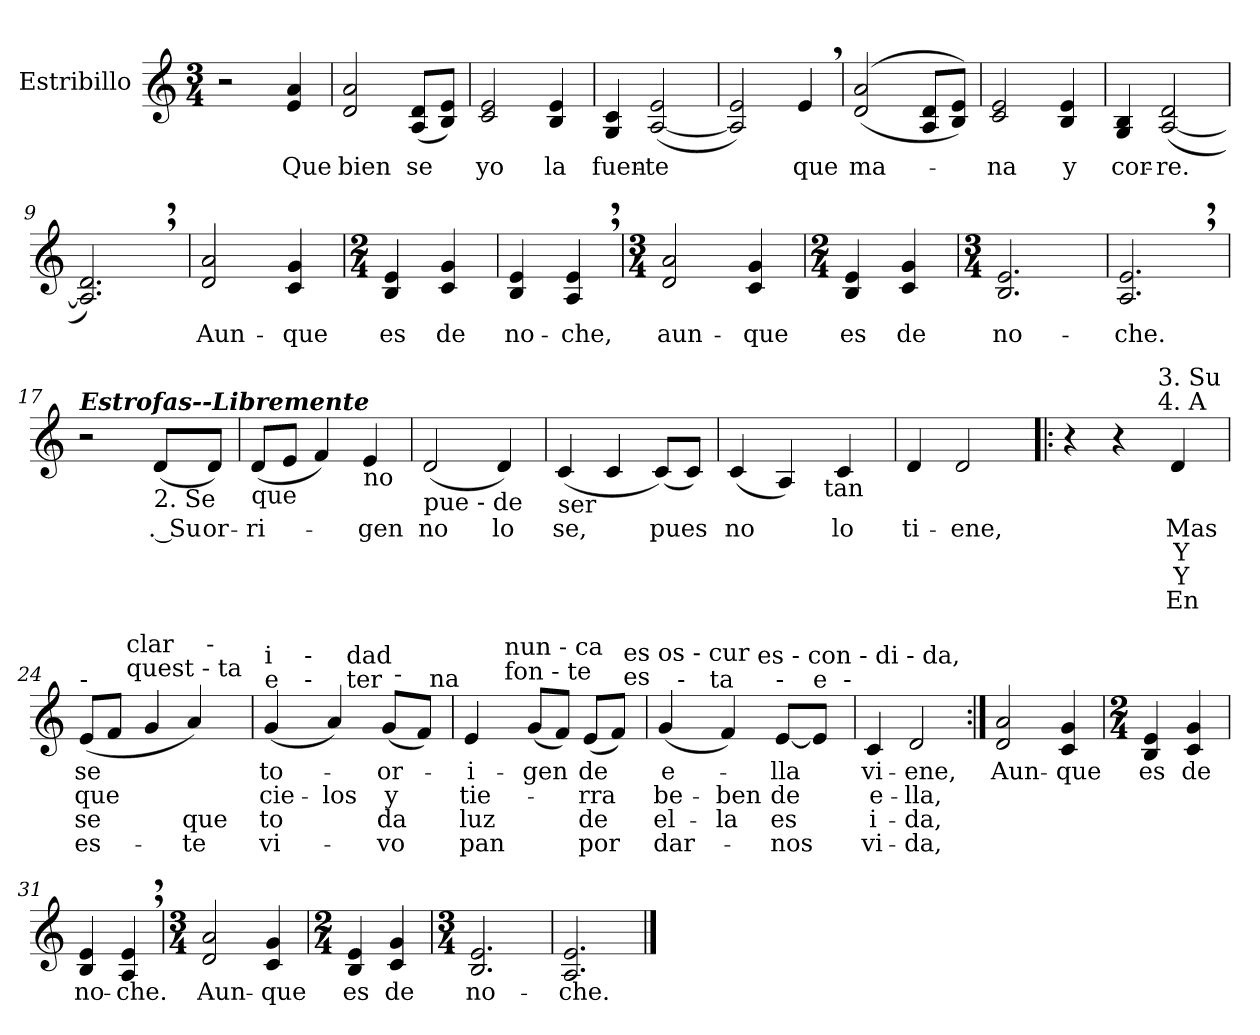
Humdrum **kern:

**kern	**text	**text	**text	**text
*part1	*part1	*part1	*part1	*part1
*staff1	*staff1	*staff1	*staff1	*staff1
*I"Estribillo	*	*	*	*
*clefG2	*	*	*	*
*k[]	*	*	*	*
*C:	*	*	*	*
*M3/4	*	*	*	*
=1	=1	=1	=1	=1
2r	.	.	.	.
!	!LO:LY:b	!	!	!
4e/ 4a/	Que	.	.	.
=2	=2	=2	=2	=2
!	!LO:LY:b	!	!	!
2d/ 2a/	bien	.	.	.
!	!LO:LY:b	!	!	!
(<8A/ 8d/L	se	.	.	.
8B/ 8e/J)	.	.	.	.
=3	=3	=3	=3	=3
!	!LO:LY:b	!	!	!
2c/ 2e/	yo	.	.	.
!	!LO:LY:b	!	!	!
4B/ 4e/	la	.	.	.
=4	=4	=4	=4	=4
!	!LO:LY:b	!	!	!
4G/ 4c/	fuen-	.	.	.
!	!LO:LY:b	!	!	!
([<2A/ 2e/	-te	.	.	.
=5	=5	=5	=5	=5
2A/] 2e/)	.	.	.	.
!	!LO:LY:b	!	!	!
4e,>/	que	.	.	.
=6	=6	=6	=6	=6
!	!LO:LY:b	!	!	!
((<2d/ 2a/	ma-	.	.	.
8A/ 8d/L	.	.	.	.
8B/ 8e/J))	.	.	.	.
=7	=7	=7	=7	=7
!	!LO:LY:b	!	!	!
2c/ 2e/	-na	.	.	.
!	!LO:LY:b	!	!	!
4B/ 4e/	y	.	.	.
!!LO:LB:g=z
=8	=8	=8	=8	=8
!	!LO:LY:b	!	!	!
4G/ 4B/	cor-	.	.	.
!	!LO:LY:b	!	!	!
([<2A/ 2d/	-re.	.	.	.
=9	=9	=9	=9	=9
2.A/],> 2.d/,>)	.	.	.	.
=10	=10	=10	=10	=10
!	!LO:LY:b	!	!	!
2d/ 2a/	Aun-	.	.	.
!	!LO:LY:b	!	!	!
4c/ 4g/	-que	.	.	.
=11	=11	=11	=11	=11
*M2/4	*	*	*	*
!	!LO:LY:b	!	!	!
4B/ 4e/	es	.	.	.
!	!LO:LY:b	!	!	!
4c/ 4g/	de	.	.	.
=12	=12	=12	=12	=12
!	!LO:LY:b	!	!	!
4B/ 4e/	no-	.	.	.
!	!LO:LY:b:rj	!	!	!
4A/,> 4e/,>	-che,	.	.	.
=13	=13	=13	=13	=13
*M3/4	*	*	*	*
!	!LO:LY:b	!	!	!
2d/ 2a/	aun-	.	.	.
!	!LO:LY:b	!	!	!
4c/ 4g/	-que	.	.	.
=14	=14	=14	=14	=14
*M2/4	*	*	*	*
!	!LO:LY:b	!	!	!
4B/ 4e/	es	.	.	.
!	!LO:LY:b	!	!	!
4c/ 4g/	de	.	.	.
=15	=15	=15	=15	=15
*M3/4	*	*	*	*
!	!LO:LY:b	!	!	!
2.B/ 2.e/	no-	.	.	.
=16	=16	=16	=16	=16
!	!LO:LY:b	!	!	!
2.A/,> 2.e/,>	-che.	.	.	.
!!LO:LB:g=z
=17	=17	=17	=17	=17
!LO:TX:a:Bi:t=Estrofas--Libremente	!	!	!	!
2r	.	.	.	.
!LO:TX:b:t=2. Se	!	!	!	!
!	!LO:LY:b	!	!	!
(>8d</L	. Su	.	.	.
!	!LO:LY:b	!	!	!
8d/J)	or-	.	.	.
=18	=18	=18	=18	=18
!LO:TX:b:t=que	!	!	!	!
!	!LO:LY:b:rj	!	!	!
(>8d/L	-ri-	.	.	.
8e/J	.	.	.	.
4f/)	.	.	.	.
!LO:TX:b:t=no	!	!	!	!
!	!LO:LY:b	!	!	!
4e/	-gen	.	.	.
=19	=19	=19	=19	=19
!LO:TX:b:t=pue - de	!	!	!	!
!	!LO:LY:b	!	!	!
(2d/	no	.	.	.
!	!LO:LY:b	!	!	!
4d/)	lo	.	.	.
=20	=20	=20	=20	=20
!LO:TX:b:t=ser	!	!	!	!
!	!LO:LY:b	!	!	!
(4c/	se,	.	.	.
4c/	.	.	.	.
!	!LO:LY:b	!	!	!
(>8c/L)	pues	.	.	.
8c/J)	.	.	.	.
=21	=21	=21	=21	=21
!LO:TX:b:t=co - sa	!	!	!	!
!	!LO:LY:b	!	!	!
*^	*	*	*	*
(4c/	4...ryy	no	.	.	.
4A/)	.	.	.	.	.
!	!LO:TX:b:t=tan	!	!	!	!
.	4ryy	.	.	.	.
!	!	!LO:LY:b	!	!	!
4c/	.	lo	.	.	.
.	32ryy	.	.	.	.
=22	=22	=22	=22	=22	=22
!LO:TX:b:t=be - lla.	!	!	!	!	!
!	!	!LO:LY:b	!	!	!
*v	*v	*	*	*	*
4d/	ti-	.	.	.
!	!LO:LY:b	!	!	!
2d/	-ene,	.	.	.
!!LO:LB:g=z
=23!|:	=23!|:	=23!|:	=23!|:	=23!|:
*^	*	*	*	*
4r	4...ryy	.	.	.	.
4r	.	.	.	.	.
!	!LO:TX:a:t=4. A	!	!	!	!
!	!LO:TX:a:t=3. Su	!	!	!	!
.	4ryy	.	.	.	.
!	!	!LO:LY:b	!LO:LY:b	!LO:LY:b	!LO:LY:b
4d/	.	Mas	Y	Y	En
.	32ryy	.	.	.	.
=24	=24	=24	=24	=24	=24
!LO:TX:a:t=-	!	!	!	!	!
!	!	!LO:LY:b	!LO:LY:b	!LO:LY:b	!LO:LY:b
*	*^	*	*	*	*
(<8e/L	8.ryy	2ryy	se	que	se	es-
8f/J	.	.	.	.	.	.
!	!LO:TX:a:t=quest - ta	!	!	!	!	!
!	!LO:TX:a:t=clar	!	!	!	!	!
.	2ryy	.	.	.	.	.
4g/	.	.	.	.	.	.
!	!	!	!	!	!LO:LY:b	!LO:LY:b
4a/)	.	16ryy	.	.	que	-te
!	!	!LO:TX:a:t=-	!	!	!	!
.	.	8.ryy	.	.	.	.
.	16ryy	.	.	.	.	.
=25	=25	=25	=25	=25	=25	=25
!LO:TX:a:t=e	!	!	!	!	!	!
!LO:TX:a:t=i	!	!	!	!	!	!
!	!	!	!LO:LY:b	!LO:LY:b	!LO:LY:b	!LO:LY:b
*	*	*^	*	*	*	*
(<4g/	8ryy	4ryy	2ryy	to-	cie-	to	vi-
.	32ryy	.	.	.	.	.	.
!	!LO:TX:a:t=-	!	!	!	!	!	!
!	!LO:TX:a:t=-	!	!	!	!	!	!
.	2ryy	.	.	.	.	.	.
!	!	!	!	!	!LO:LY:b	!	!
4a/)	.	16ryy	.	.	-los	.	.
!	!	!LO:TX:a:t=ter	!	!	!	!	!
!	!	!LO:TX:a:t=dad	!	!	!	!	!
.	.	4..ryy	.	.	.	.	.
!	!	!	!	!LO:LY:b	!LO:LY:b	!LO:LY:b	!LO:LY:b
(<8g/L	.	.	32ryy	or-	y	da	-vo
!	!	!	!LO:TX:a:t=-	!	!	!	!
.	.	.	8..ryy	.	.	.	.
8f/J)	.	.	.	.	.	.	.
!	!LO:TX:a:t=na	!	!	!	!	!	!
.	16.ryy	.	.	.	.	.	.
=26	=26	=26	=26	=26	=26	=26	=26
!	!	!	!	!LO:LY:b:rj	!LO:LY:b:rj	!LO:LY:b:rj	!LO:LY:b:rj
*	*v	*v	*v	*	*	*	*
4e/	8ryy	-i-	tie-	luz	pan
.	32ryy	.	.	.	.
!	!LO:TX:a:t=fon - te	!	!	!	!
!	!LO:TX:a:t=nun - ca	!	!	!	!
.	2ryy	.	.	.	.
!	!	!LO:LY:b	!	!	!
(<8g/L	.	-gen	.	.	.
8f/J)	.	.	.	.	.
!	!	!LO:LY:b	!LO:LY:b	!LO:LY:b	!LO:LY:b
(<8e/L	.	de	-rra	de	por
8f/J)	.	.	.	.	.
!	!LO:TX:a:t=es	!	!	!	!
!	!LO:TX:a:t=es os - cur	!	!	!	!
.	16.ryy	.	.	.	.
=27	=27	=27	=27	=27	=27
!	!	!LO:LY:b	!LO:LY:b	!LO:LY:b	!LO:LY:b
*^	*^	*	*	*	*
(<4g/	16ryy	8..ryy	4..ryy	e-	be-	el-	dar-
!	!LO:TX:a:t=-	!	!	!	!	!	!
.	2ryy	.	.	.	.	.	.
!	!	!LO:TX:a:t=ta	!	!	!	!	!
.	.	2ryy	.	.	.	.	.
!	!	!	!	!	!LO:LY:b	!LO:LY:b	!
4f/)	.	.	.	.	-ben	-la	.
!	!	!	!LO:TX:a:t=es - con - di - da,	!	!	!	!
.	.	.	4ryy	.	.	.	.
!LO:TX:a:t=-	!	!	!	!	!	!	!
!	!	!	!	!LO:LY:b	!LO:LY:b	!LO:LY:b	!LO:LY:b
[<8e/L	.	.	.	-lla	de	es	-nos
.	8.ryy	.	.	.	.	.	.
!LO:TX:a:t=e	!	!	!	!	!	!	!
8e/J]	.	.	.	.	.	.	.
.	.	.	16ryy	.	.	.	.
!	!	!LO:TX:a:t=-	!	!	!	!	!
.	.	32ryy	.	.	.	.	.
=28	=28	=28	=28	=28	=28	=28	=28
!LO:TX:a:t=ci - da,	!	!	!	!	!	!	!
!	!	!	!	!LO:LY:b	!LO:LY:b	!LO:LY:b	!LO:LY:b
*v	*v	*v	*v	*	*	*	*
4c/	-vi-	e-	i-	vi-
!	!LO:LY:b	!LO:LY:b	!LO:LY:b	!LO:LY:b
2d/	-ene,	-lla,	-da,	-da,
!!LO:LB:g=z
=29:|!	=29:|!	=29:|!	=29:|!	=29:|!
!	!LO:LY:b	!	!	!
2d/ 2a/	Aun-	.	.	.
!	!LO:LY:b	!	!	!
4c/ 4g/	-que	.	.	.
=30	=30	=30	=30	=30
*M2/4	*	*	*	*
!	!LO:LY:b	!	!	!
4B/ 4e/	es	.	.	.
!	!LO:LY:b	!	!	!
4c/ 4g/	de	.	.	.
=31	=31	=31	=31	=31
!	!LO:LY:b	!	!	!
4B/ 4e/	no-	.	.	.
!	!LO:LY:b	!	!	!
4A/,> 4e/,>	-che.	.	.	.
=32	=32	=32	=32	=32
*M3/4	*	*	*	*
!	!LO:LY:b	!	!	!
2d/ 2a/	Aun-	.	.	.
!	!LO:LY:b	!	!	!
4c/ 4g/	-que	.	.	.
=33	=33	=33	=33	=33
*M2/4	*	*	*	*
!	!LO:LY:b	!	!	!
4B/ 4e/	es	.	.	.
!	!LO:LY:b	!	!	!
4c/ 4g/	de	.	.	.
=34	=34	=34	=34	=34
*M3/4	*	*	*	*
!	!LO:LY:b	!	!	!
2.B/ 2.e/	no-	.	.	.
=35	=35	=35	=35	=35
!	!LO:LY:b	!	!	!
2.A/ 2.e/	-che.	.	.	.
==	==	==	==	==
*-	*-	*-	*-	*-
